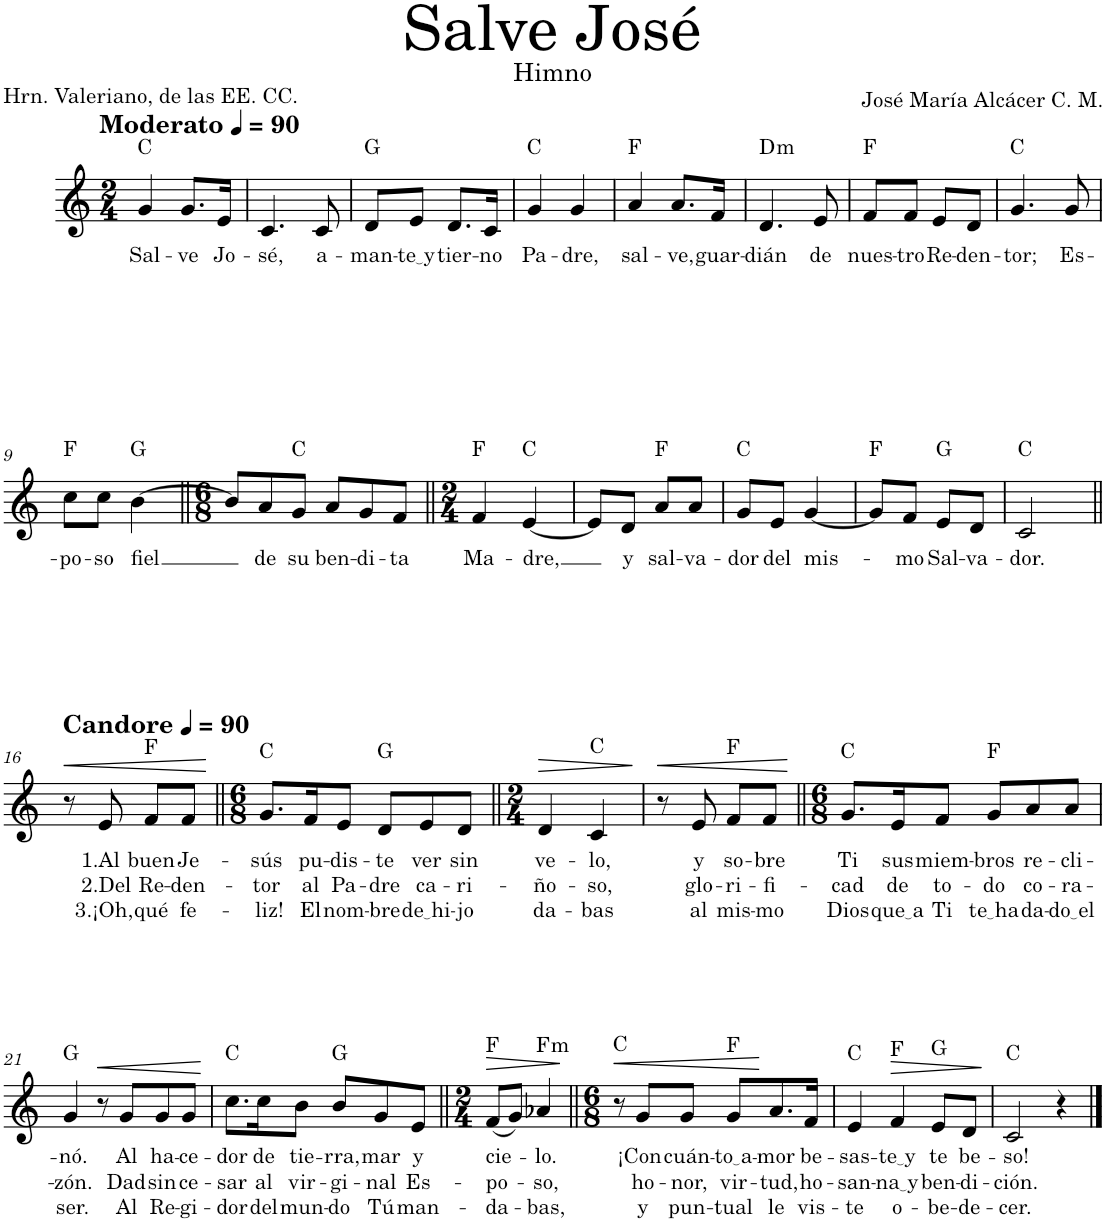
**kern	**text	**text	**text	**dynam	**harte
*part1	*part1	*part1	*part1	*part1	*part1
*staff1	*staff1	*staff1	*staff1	*staff1	*
*I"Soprano	*	*	*	*	*
*I'S.	*	*	*	*	*
*clefG2	*	*	*	*	*
*k[]	*	*	*	*	*
*M2/4	*	*	*	*	*
*MM90	*	*	*	*	*
=1	=1	=1	=1	=1	=1
!LO:TX:a:B:t=Moderato	!	!	!	!	!
!	!LO:LY:b	!	!	!	!
4g/	Sal-	.	.	.	C:maj
!	!LO:LY:b	!	!	!	!
8.g/L	-ve	.	.	.	.
!	!LO:LY:b	!	!	!	!
16e/Jk	Jo-	.	.	.	.
=2	=2	=2	=2	=2	=2
!	!LO:LY:b	!	!	!	!
4.c/	-sé,	.	.	.	.
!	!LO:LY:b	!	!	!	!
8c/	a-	.	.	.	.
=3	=3	=3	=3	=3	=3
!	!LO:LY:b	!	!	!	!
8d/L	-man-	.	.	.	G:maj
!	!LO:LY:b	!	!	!	!
8e/J	te y	.	.	.	.
!	!LO:LY:b	!	!	!	!
8.d/L	tier-	.	.	.	.
!	!LO:LY:b	!	!	!	!
16c/Jk	-no	.	.	.	.
=4	=4	=4	=4	=4	=4
!	!LO:LY:b	!	!	!	!
4g/	Pa-	.	.	.	C:maj
!	!LO:LY:b	!	!	!	!
4g/	-dre,	.	.	.	.
=5	=5	=5	=5	=5	=5
!	!LO:LY:b	!	!	!	!
4a/	sal-	.	.	.	F:maj
!	!LO:LY:b	!	!	!	!
8.a/L	-ve,	.	.	.	.
!	!LO:LY:b	!	!	!	!
16f/Jk	guar-	.	.	.	.
=6	=6	=6	=6	=6	=6
!	!LO:LY:b	!	!	!	!LO:H:kt=m
4.d/	-dián	.	.	.	D:min
!	!LO:LY:b	!	!	!	!
8e/	de	.	.	.	.
=7	=7	=7	=7	=7	=7
!	!LO:LY:b	!	!	!	!
8f/L	nues-	.	.	.	F:maj
!	!LO:LY:b	!	!	!	!
8f/J	-tro	.	.	.	.
!	!LO:LY:b	!	!	!	!
8e/L	Re-	.	.	.	.
!	!LO:LY:b	!	!	!	!
8d/J	-den-	.	.	.	.
=8	=8	=8	=8	=8	=8
!	!LO:LY:b	!	!	!	!
4.g/	-tor;	.	.	.	C:maj
!	!LO:LY:b	!	!	!	!
8g/	Es-	.	.	.	.
!!LO:LB:g=z
=9	=9	=9	=9	=9	=9
!	!LO:LY:b	!	!	!	!
8cc\L	-po-	.	.	.	F:maj
!	!LO:LY:b	!	!	!	!
8cc\J	-so	.	.	.	.
!	!LO:LY:b	!	!	!	!
[4b\	fiel	.	.	.	G:maj
=10||	=10||	=10||	=10||	=10||	=10||
*M6/8	*	*	*	*	*
8b/L]	.	.	.	.	.
!	!LO:LY:b	!	!	!	!
8a/	de	.	.	.	.
!	!LO:LY:b	!	!	!	!
8g/J	su	.	.	.	C:maj
!	!LO:LY:b	!	!	!	!
8a/L	ben-	.	.	.	.
!	!LO:LY:b	!	!	!	!
8g/	-di-	.	.	.	.
!	!LO:LY:b	!	!	!	!
8f/J	-ta	.	.	.	.
=11||	=11||	=11||	=11||	=11||	=11||
*M2/4	*	*	*	*	*
!	!LO:LY:b	!	!	!	!
4f/	Ma-	.	.	.	F:maj
!	!LO:LY:b	!	!	!	!
[4e/	-dre,	.	.	.	C:maj
=12	=12	=12	=12	=12	=12
8e/L]	.	.	.	.	.
!	!LO:LY:b	!	!	!	!
8d/J	y	.	.	.	.
!	!LO:LY:b	!	!	!	!
8a/L	sal-	.	.	.	F:maj
!	!LO:LY:b	!	!	!	!
8a/J	-va-	.	.	.	.
=13	=13	=13	=13	=13	=13
!	!LO:LY:b	!	!	!	!
8g/L	-dor	.	.	.	C:maj
!	!LO:LY:b	!	!	!	!
8e/J	del	.	.	.	.
!	!LO:LY:b	!	!	!	!
[4g/	mis-	.	.	.	.
=14	=14	=14	=14	=14	=14
8g/L]	.	.	.	.	F:maj
!	!LO:LY:b	!	!	!	!
8f/J	-mo	.	.	.	.
!	!LO:LY:b	!	!	!	!
8e/L	Sal-	.	.	.	G:maj
!	!LO:LY:b	!	!	!	!
8d/J	-va-	.	.	.	.
=15	=15	=15	=15	=15	=15
!	!LO:LY:b	!	!	!	!
2c/	-dor.	.	.	.	C:maj
!!LO:LB:g=z
=16||	=16||	=16||	=16||	=16||	=16||
*MM90	*	*	*	*	*
!LO:TX:a:B:t=Candore	!	!	!	!	!
!	!	!	!	!LO:HP:b	!
8r	.	.	.	<	.
!	!LO:LY:b	!LO:LY:b	!LO:LY:b	!	!
8e/	1.Al	2.Del	3.¡Oh,	.	.
!	!LO:LY:b	!LO:LY:b	!LO:LY:b	!	!
8f/L	buen	Re-	qué	.	F:maj
!	!LO:LY:b	!LO:LY:b	!LO:LY:b	!	!
8f/J	Je-	-den-	fe-	.	.
.	.	.	.	[	.
=17||	=17||	=17||	=17||	=17||	=17||
*M6/8	*	*	*	*	*
!	!LO:LY:b	!LO:LY:b	!LO:LY:b	!	!
8.g/L	-sús	-tor	-liz!	.	C:maj
!	!LO:LY:b	!LO:LY:b	!LO:LY:b	!	!
16f/K	pu-	al	El	.	.
!	!LO:LY:b	!LO:LY:b	!LO:LY:b	!	!
8e/J	-dis-	Pa-	nom-	.	.
!	!LO:LY:b	!LO:LY:b	!LO:LY:b	!	!
8d/L	-te	-dre	-bre	.	G:maj
!	!LO:LY:b	!LO:LY:b	!LO:LY:b	!	!
8e/	ver	ca-	de hi	.	.
!	!LO:LY:b	!LO:LY:b	!LO:LY:b	!	!
8d/J	sin	-ri-	-jo	.	.
=18||	=18||	=18||	=18||	=18||	=18||
*M2/4	*	*	*	*	*
!	!LO:LY:b	!LO:LY:b	!LO:LY:b	!LO:HP:b	!
4d/	ve-	-ño-	da-	>	.
!	!LO:LY:b	!LO:LY:b	!LO:LY:b	!	!
4c/	-lo,	-so,	-bas	.	C:maj
.	.	.	.	]	.
=19	=19	=19	=19	=19	=19
!	!	!	!	!LO:HP:b	!
8r	.	.	.	<	.
!	!LO:LY:b	!LO:LY:b	!LO:LY:b	!	!
8e/	y	glo-	al	.	.
!	!LO:LY:b	!LO:LY:b	!LO:LY:b	!	!
8f/L	so-	-ri-	mis-	.	F:maj
!	!LO:LY:b	!LO:LY:b	!LO:LY:b	!	!
8f/J	-bre	-fi-	-mo	.	.
.	.	.	.	[	.
=20||	=20||	=20||	=20||	=20||	=20||
*M6/8	*	*	*	*	*
!	!LO:LY:b	!LO:LY:b	!LO:LY:b	!	!
8.g/L	Ti	-cad	Dios	.	C:maj
!	!LO:LY:b	!LO:LY:b	!LO:LY:b	!	!
16e/K	sus	de	que a	.	.
!	!LO:LY:b	!LO:LY:b	!LO:LY:b	!	!
8f/J	miem-	to-	Ti	.	.
!	!LO:LY:b	!LO:LY:b	!LO:LY:b	!	!
8g/L	-bros	-do	te ha	.	F:maj
!	!LO:LY:b	!LO:LY:b	!LO:LY:b	!	!
8a/	re-	co-	da-	.	.
!	!LO:LY:b	!LO:LY:b	!LO:LY:b	!	!
8a/J	-cli-	-ra-	do el	.	.
!!LO:LB:g=z
=21	=21	=21	=21	=21	=21
!	!LO:LY:b	!LO:LY:b	!LO:LY:b	!	!
4g/	-nó.	-zón.	ser.	.	G:maj
!	!	!	!	!LO:HP:b	!
8r	.	.	.	<	.
!	!LO:LY:b	!LO:LY:b	!LO:LY:b	!	!
8g/L	Al	Dad	Al	.	.
!	!LO:LY:b	!LO:LY:b	!LO:LY:b	!	!
8g/	ha-	sin	Re-	.	.
!	!LO:LY:b	!LO:LY:b	!LO:LY:b	!	!
8g/J	-ce-	ce-	-gi-	.	.
.	.	.	.	[	.
=22	=22	=22	=22	=22	=22
!	!LO:LY:b	!LO:LY:b	!LO:LY:b	!	!
8.cc\L	-dor	-sar	-dor	.	C:maj
!	!LO:LY:b	!LO:LY:b	!LO:LY:b	!	!
16cc\K	de	al	del	.	.
!	!LO:LY:b	!LO:LY:b	!LO:LY:b	!	!
8b\J	tie-	vir-	mun-	.	.
!	!LO:LY:b	!LO:LY:b	!LO:LY:b	!	!
8b/L	-rra,	-gi-	-do	.	G:maj
!	!LO:LY:b	!LO:LY:b	!LO:LY:b	!	!
8g/	mar	-nal	Tú	.	.
!	!LO:LY:b	!LO:LY:b	!LO:LY:b	!	!
8e/J	y	Es-	man-	.	.
=23||	=23||	=23||	=23||	=23||	=23||
*M2/4	*	*	*	*	*
!	!LO:LY:b	!LO:LY:b	!LO:LY:b	!LO:HP:b	!
(8f/L	cie-	-po-	-da-	>	F:maj
8g/J)	.	.	.	.	.
!	!LO:LY:b	!LO:LY:b	!LO:LY:b	!	!LO:H:kt=m
4a-X/	-lo.	-so,	-bas,	.	F:min
.	.	.	.	]	.
=24||	=24||	=24||	=24||	=24||	=24||
*M6/8	*	*	*	*	*
!	!	!	!	!LO:HP:b	!
8r	.	.	.	<	C:maj
!	!LO:LY:b	!LO:LY:b	!LO:LY:b	!	!
8g/L	¡Con	ho-	y	.	.
!	!LO:LY:b	!LO:LY:b	!LO:LY:b	!	!
8g/J	cuán-	-nor,	pun-	.	.
!	!LO:LY:b	!LO:LY:b	!LO:LY:b	!	!
8g/L	to a	vir-	-tual	.	F:maj
!	!LO:LY:b	!LO:LY:b	!LO:LY:b	!	!
8.a/	-mor	-tud,	le	[	.
!	!LO:LY:b	!LO:LY:b	!LO:LY:b	!	!
16f/Jk	be-	ho-	vis-	.	.
=25	=25	=25	=25	=25	=25
!	!LO:LY:b	!LO:LY:b	!LO:LY:b	!	!
4e/	-sas-	-san-	-te	.	C:maj
!	!LO:LY:b	!LO:LY:b	!LO:LY:b	!LO:HP:b	!
4f/	te y	na y	o-	>	F:maj
!	!LO:LY:b	!LO:LY:b	!LO:LY:b	!	!
8e/L	te	ben-	-be-	.	G:maj
!	!LO:LY:b	!LO:LY:b	!LO:LY:b	!	!
8d/J	be-	-di-	-de-	.	.
.	.	.	.	]	.
=26	=26	=26	=26	=26	=26
!	!LO:LY:b	!LO:LY:b	!LO:LY:b	!	!
2c/	-so!	-ción.	-cer.	.	C:maj
4r	.	.	.	.	.
==	==	==	==	==	==
*-	*-	*-	*-	*-	*-
